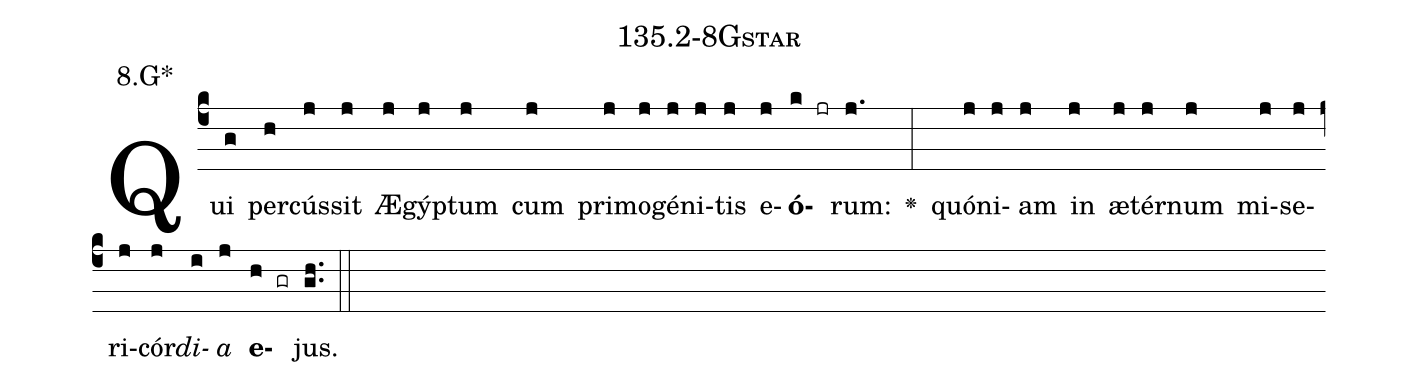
name: 135.2-8Gstar;
annotation: 8.G*;
%%
(c4)Qui(g) per(h)cús(j)sit(j) Æ(j)gýp(j)tum(j) cum(j) pri(j)mo(j)gé(j)ni(j)tis(j) e(j)<b>ó</b>(k jr)rum:(j.) <v>\greheightstar</v>(:) quón(j)i(j)am(j) in(j) æ(j)tér(j)num(j) mi(j)se(j)ri(j)cór(j)<i>di</i>(i)<i>a</i>(j) <b>e</b>(h gr)jus.(gh..) (::)


%E(j) u(j) o(i) u(j) a(h) e.(gh..) (::)
